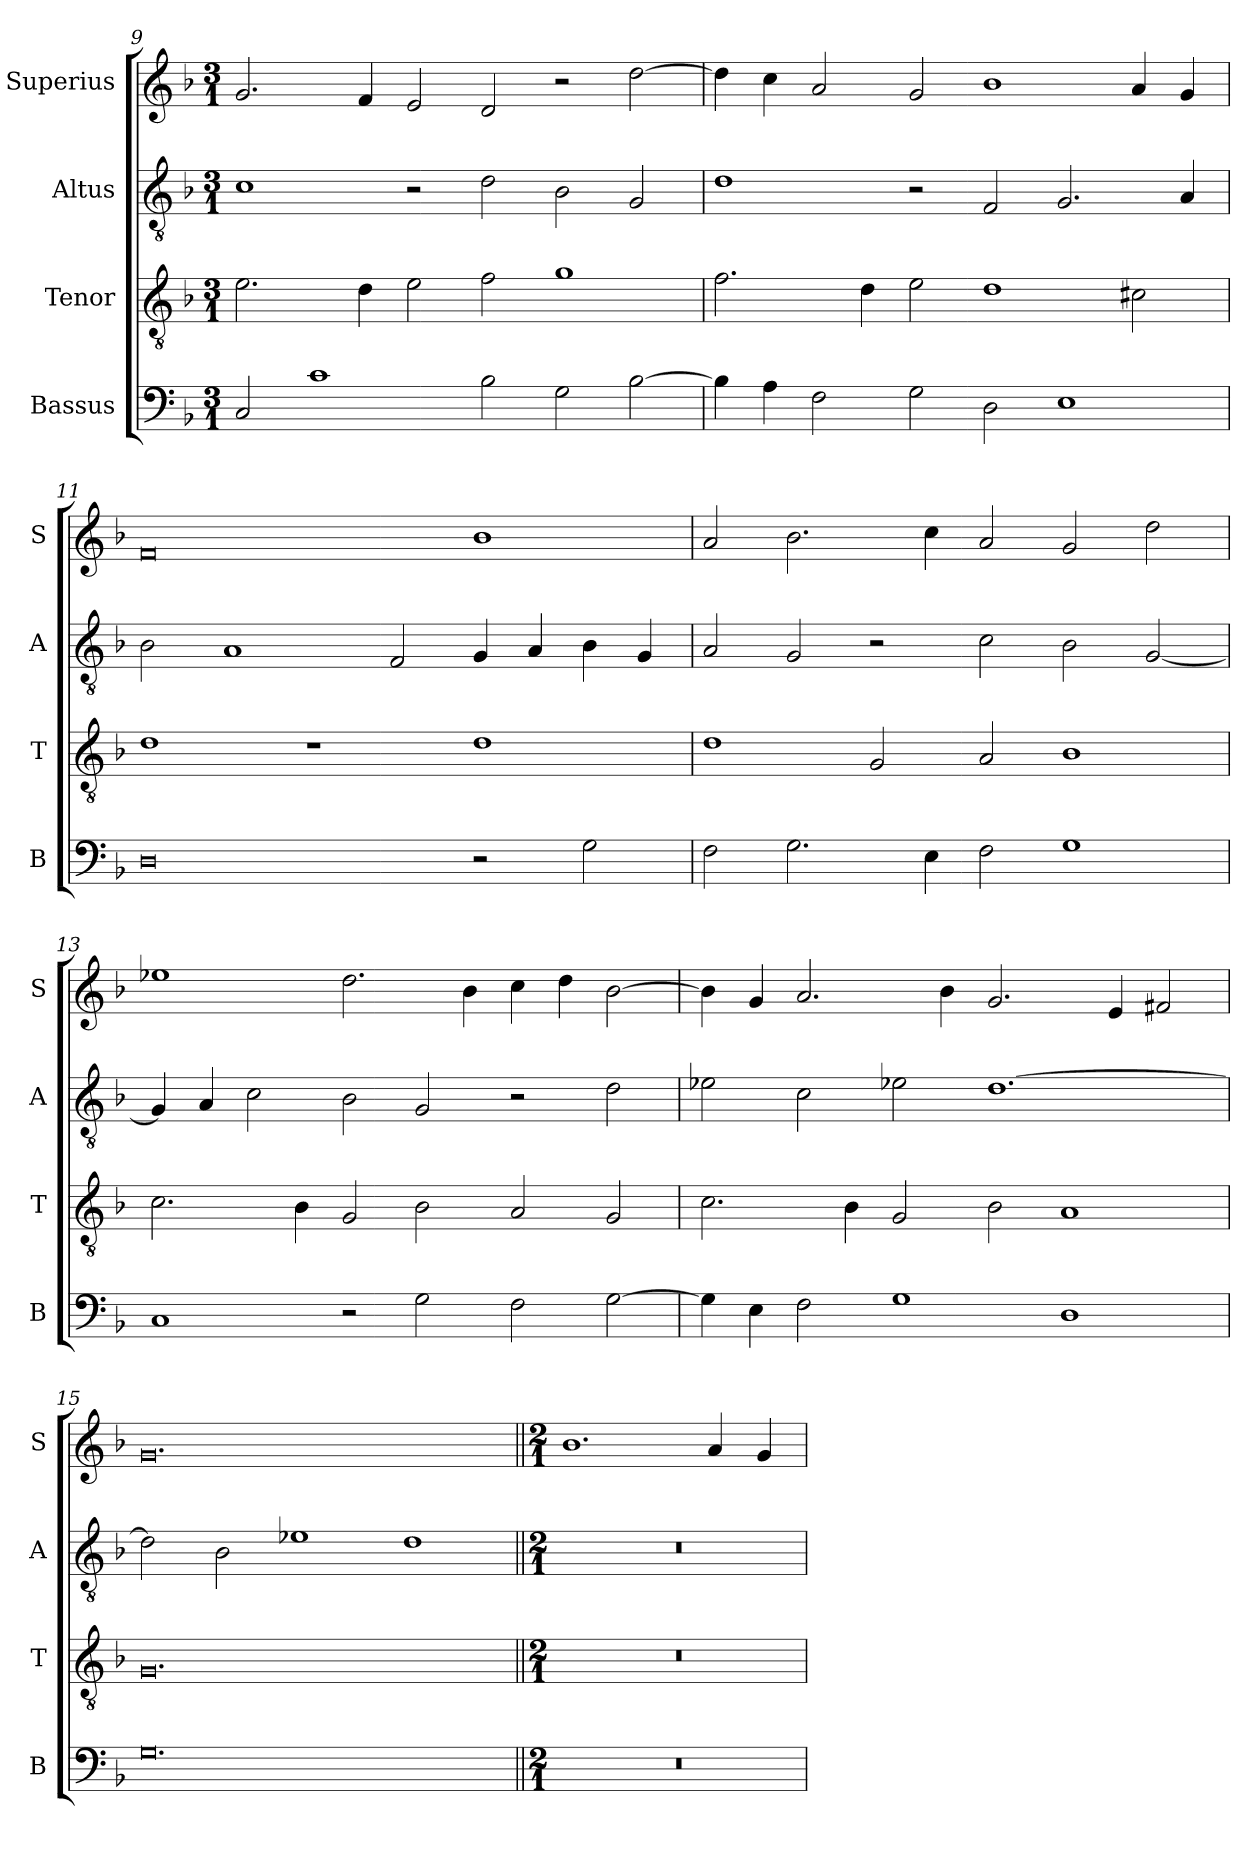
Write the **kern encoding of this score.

**kern	**kern	**kern	**kern
*part4	*part3	*part2	*part1
*staff4	*staff3	*staff2	*staff1
*I"Bassus	*I"Tenor	*I"Altus	*I"Superius
*I'B	*I'T	*I'A	*I'S
*clefF4	*clefGv2	*clefGv2	*clefG2
*k[b-]	*k[b-]	*k[b-]	*k[b-]
*M3/1	*M3/1	*M3/1	*M3/1
=9	=9	=9	=9
2C/	2.e\	1c	2.g/
1c	.	.	.
.	4d\	.	4f/
.	2e\	2r	2e/
2B-\	2f\	2d\	2d/
2G\	1g	2B-\	2r
[2B-\	.	2G/	[2dd\
=10	=10	=10	=10
4B-\]	2.f\	1d	4dd\]
4A\	.	.	4cc\
2F\	.	.	2a/
.	4d\	.	.
2G\	2e\	2r	2g/
2D\	1d	2F/	1b-
1E	.	2.G/	.
.	2c#X\	.	4a/
.	.	4A/	4g/
=11	=11	=11	=11
0D	1d	2B-\	0f
.	.	1A	.
.	1r	.	.
.	.	2F/	.
2r	1d	4G/	1b-
.	.	4A/	.
2G\	.	4B-\	.
.	.	4G/	.
=12	=12	=12	=12
2F\	1d	2A/	2a/
2.G\	.	2G/	2.b-\
.	2G/	2r	.
4E\	.	.	4cc\
2F\	2A/	2c\	2a/
1G	1B-	2B-\	2g/
.	.	[2G/	2dd\
=13	=13	=13	=13
1C	2.c\	4G/]	1ee-X
.	.	4A/	.
.	.	2c\	.
.	4B-\	.	.
2r	2G/	2B-\	2.dd\
2G\	2B-\	2G/	.
.	.	.	4b-\
2F\	2A/	2r	4cc\
.	.	.	4dd\
[2G\	2G/	2d\	[2b-\
=14	=14	=14	=14
4G\]	2.c\	2e-X\	4b-\]
4E\	.	.	4g/
2F\	.	2c\	2.a/
.	4B-\	.	.
1G	2G/	2e-X\	.
.	.	.	4b-\
.	2B-\	[1.d	2.g/
1D	1A	.	.
.	.	.	4e/
.	.	.	2f#X/
=15	=15	=15	=15
0.G	0.G	2d\]	0.g
.	.	2B-\	.
.	.	1e-X	.
.	.	1d	.
!!LO:PB:g=z
=16||	=16||	=16||	=16||
*M2/1	*M2/1	*M2/1	*M2/1
0r	0r	0r	1.b-
.	.	.	4a/
.	.	.	4g/
=	=	=	=
*-	*-	*-	*-
